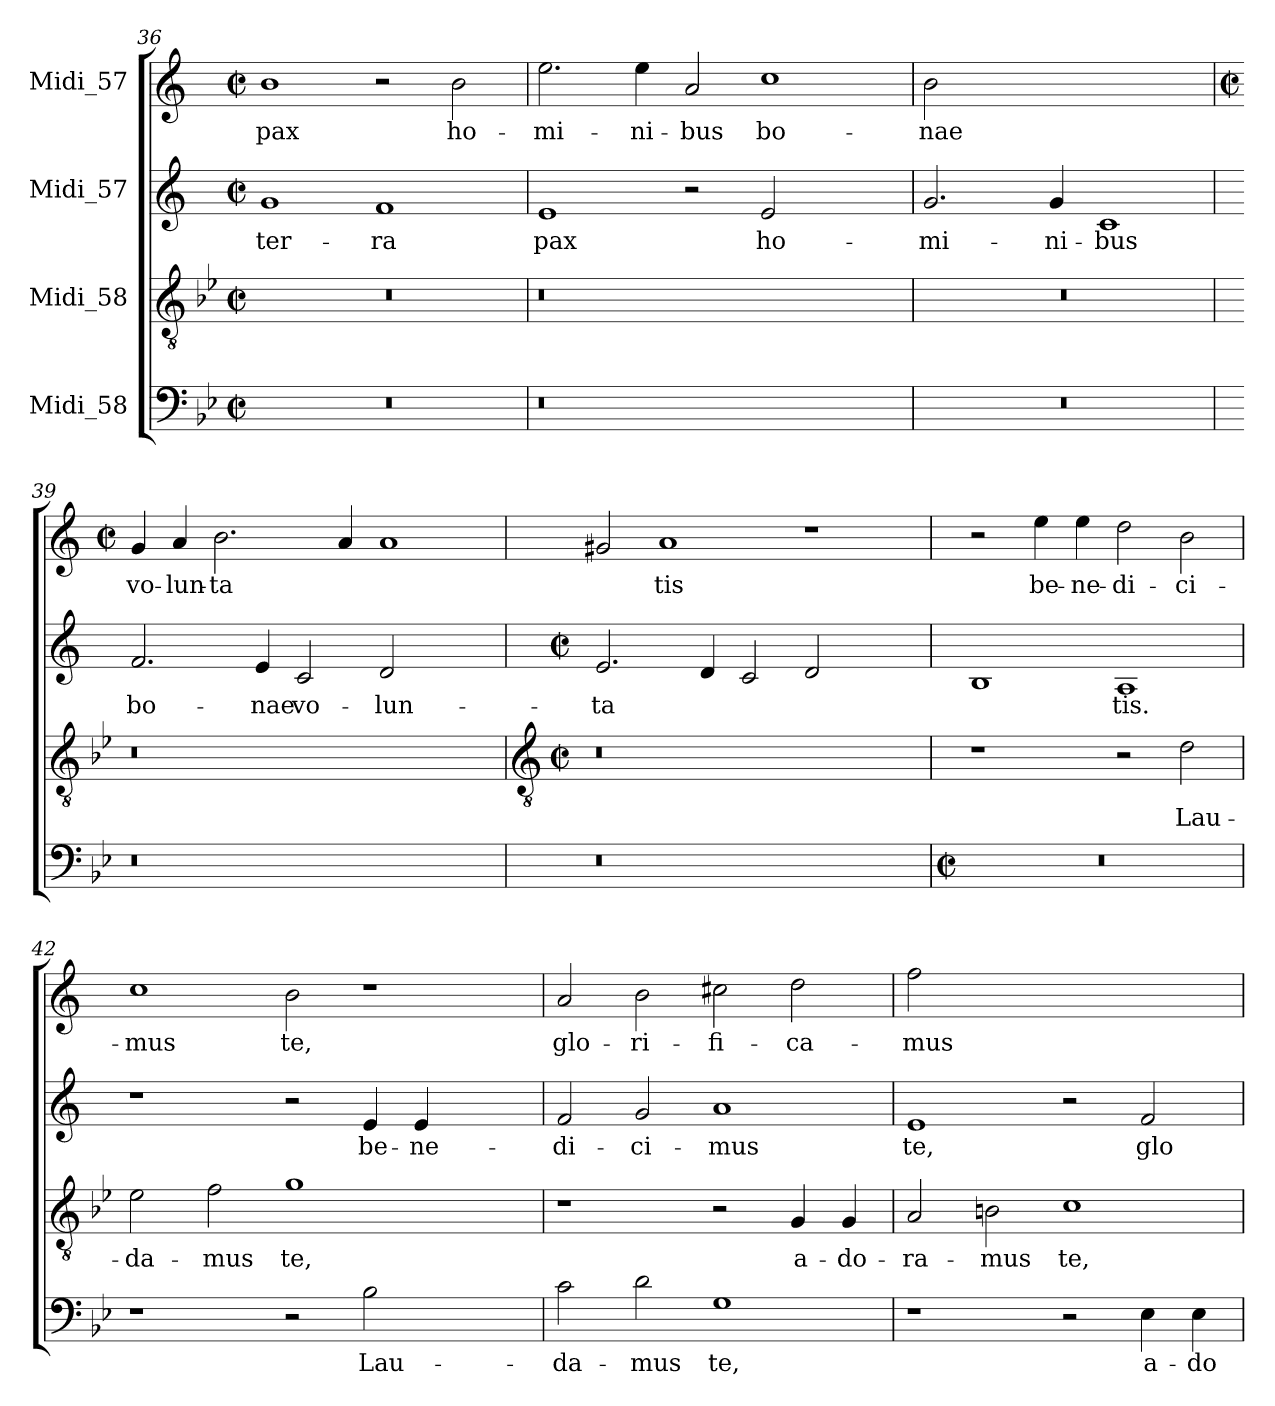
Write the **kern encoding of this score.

**kern	**text	**kern	**text	**kern	**text	**kern	**text
*part4	*part4	*part3	*part3	*part2	*part2	*part1	*part1
*staff4	*staff4	*staff3	*staff3	*staff2	*staff2	*staff1	*staff1
*I"Midi_58	*	*I"Midi_58	*	*I"Midi_57	*	*I"Midi_57	*
!!LO:LB:g=z
*clefF4	*	*clefGv2	*	*clefG2	*	*clefG2	*
*	*	*	*	*ITrd1c2	*	*ITrd1c2	*
*k[b-e-]	*	*k[b-e-]	*	*k[b-e-]	*	*k[b-e-]	*
*B-:	*	*B-:	*	*B-:	*	*B-:	*
*M4/2	*	*M4/2	*	*M4/2	*	*M4/2	*
*met(c|)	*	*met(c|)	*	*met(c|)	*	*met(c|)	*
=36	=36	=36	=36	=36	=36	=36	=36
!	!	!	!	!	!LO:LY:b	!	!LO:LY:b
0r	.	0r	.	1f	ter-	1a	pax
!	!	!	!	!	!LO:LY:b	!	!
.	.	.	.	1e-	-ra	2r	.
!	!	!	!	!	!	!	!LO:LY:b
.	.	.	.	.	.	2a	ho-
=37	=37	=37	=37	=37	=37	=37	=37
!	!	!	!	!	!LO:LY:b	!	!LO:LY:b
0r	.	0r	.	1d	pax	2.dd	-mi-
!	!	!	!	!	!	!	!LO:LY:b
.	.	.	.	.	.	4dd	-ni-
!	!	!	!	!	!	!	!LO:LY:b
.	.	.	.	2r	.	2g	-bus
!	!	!	!	!	!LO:LY:b	!	!LO:LY:b
.	.	.	.	2d	ho-	1b-	bo-
2ryy	.	2ryy	.	2ryy	.	.	.
=38	=38	=38	=38	=38	=38	=38	=38
!	!	!	!	!	!LO:LY:b	!	!LO:LY:b
0r	.	0r	.	2.f	-mi-	2a	-nae
.	.	.	.	.	.	1.ryy	.
!	!	!	!	!	!LO:LY:b	!	!
.	.	.	.	4f	-ni-	.	.
!	!	!	!	!	!LO:LY:b	!	!
.	.	.	.	1B-	-bus	.	.
!!LO:LB:g=z
=39	=39	=39	=39	=39	=39	=39	=39
*	*	*	*	*	*	*M4/2	*
*	*	*	*	*	*	*met(c|)	*
!	!	!	!	!	!LO:LY:b	!	!LO:LY:b
0r	.	0r	.	2.e-	bo-	4f	vo-
!	!	!	!	!	!	!	!LO:LY:b
.	.	.	.	.	.	4g	-lun-
!	!	!	!	!	!	!	!LO:LY:b
.	.	.	.	.	.	2.a	-ta
!	!	!	!	!	!LO:LY:b	!	!
.	.	.	.	4d	-nae	.	.
!	!	!	!	!	!LO:LY:b	!	!
.	.	.	.	2B-	vo-	.	.
.	.	.	.	.	.	4g	.
!	!	!	!	!	!LO:LY:b	!	!
.	.	.	.	2c	-lun-	1g	.
2ryy	.	2ryy	.	2ryy	.	.	.
!!LO:LB:g=z
=40	=40	=40	=40	=40	=40	=40	=40
*	*	*clefGv2	*	*	*	*	*
*	*	*M4/2	*	*M4/2	*	*	*
*	*	*met(c|)	*	*met(c|)	*	*	*
!	!	!	!	!	!LO:LY:b	!	!
0r	.	0r	.	2.d	-ta	2f#X	.
!	!	!	!	!	!	!	!LO:LY:b
.	.	.	.	.	.	1g	tis
.	.	.	.	4c	.	.	.
.	.	.	.	2B-	.	.	.
.	.	.	.	2c	.	1r	.
2ryy	.	2ryy	.	2ryy	.	.	.
!!LO:LB:g=z
=41	=41	=41	=41	=41	=41	=41	=41
*M4/2	*	*	*	*	*	*	*
*met(c|)	*	*	*	*	*	*	*
0r	.	1r	.	1A	.	2r	.
!	!	!	!	!	!	!	!LO:LY:b
.	.	.	.	.	.	4dd	be-
!	!	!	!	!	!	!	!LO:LY:b
.	.	.	.	.	.	4dd	-ne-
!	!	!	!	!	!LO:LY:b	!	!LO:LY:b
.	.	2r	.	1G	tis.	2cc	-di-
!	!	!	!LO:LY:b	!	!	!	!LO:LY:b
.	.	2d	Lau-	.	.	2a	-ci-
=42	=42	=42	=42	=42	=42	=42	=42
!	!	!	!LO:LY:b	!	!	!	!LO:LY:b
1r	.	2e-	-da-	1r	.	1b-	-mus
!	!	!	!LO:LY:b	!	!	!	!
.	.	2f	-mus	.	.	.	.
!	!	!	!LO:LY:b	!	!	!	!LO:LY:b
2r	.	1g	te,	2r	.	2a	te,
!	!LO:LY:b	!	!	!	!LO:LY:b	!	!
2B-	Lau-	.	.	4d	be-	1r	.
!	!	!	!	!	!LO:LY:b	!	!
.	.	.	.	4d	-ne-	.	.
2ryy	.	2ryy	.	2ryy	.	.	.
=43	=43	=43	=43	=43	=43	=43	=43
!	!LO:LY:b	!	!	!	!LO:LY:b	!	!LO:LY:b
2c	-da-	1r	.	2e-	-di-	2g	glo-
!	!LO:LY:b	!	!	!	!LO:LY:b	!	!LO:LY:b
2d	-mus	.	.	2f	-ci-	2a	-ri-
!	!LO:LY:b	!	!	!	!LO:LY:b	!	!LO:LY:b
1G	te,	2r	.	1g	-mus	2bn	-fi-
!	!	!	!LO:LY:b	!	!	!	!LO:LY:b
.	.	4G	a-	.	.	2cc	-ca-
!	!	!	!LO:LY:b	!	!	!	!
.	.	4G	-do-	.	.	.	.
=44	=44	=44	=44	=44	=44	=44	=44
!	!	!	!LO:LY:b	!	!LO:LY:b	!	!LO:LY:b
1r	.	2A	-ra-	1d	te,	2ee-	-mus
!	!	!	!LO:LY:b	!	!	!	!
.	.	2Bn	-mus	.	.	1.ryy	.
!	!	!	!LO:LY:b	!	!	!	!
2r	.	1c	te,	2r	.	.	.
!	!LO:LY:b	!	!	!	!LO:LY:b	!	!
4E-	a-	.	.	2e-	glo-	.	.
!	!LO:LY:b	!	!	!	!	!	!
4E-	-do-	.	.	.	.	.	.
=	=	=	=	=	=	=	=
*-	*-	*-	*-	*-	*-	*-	*-
